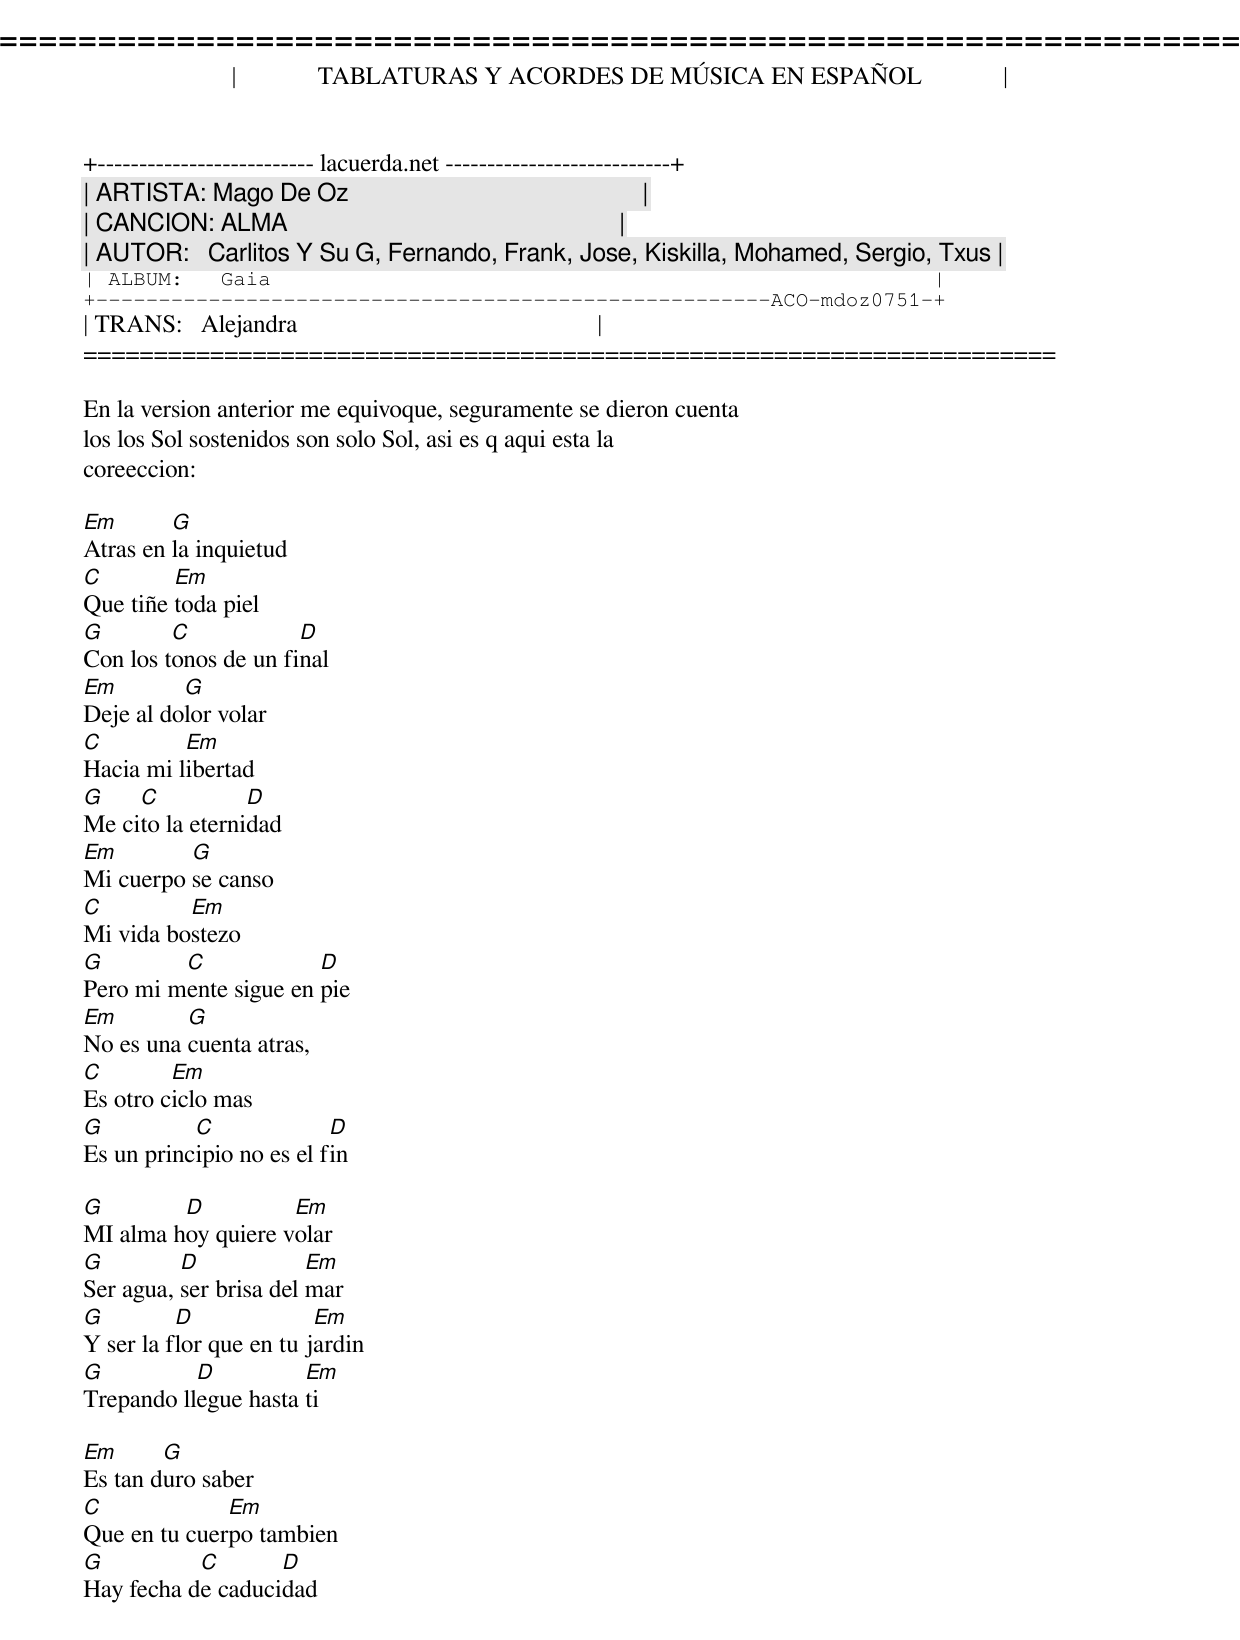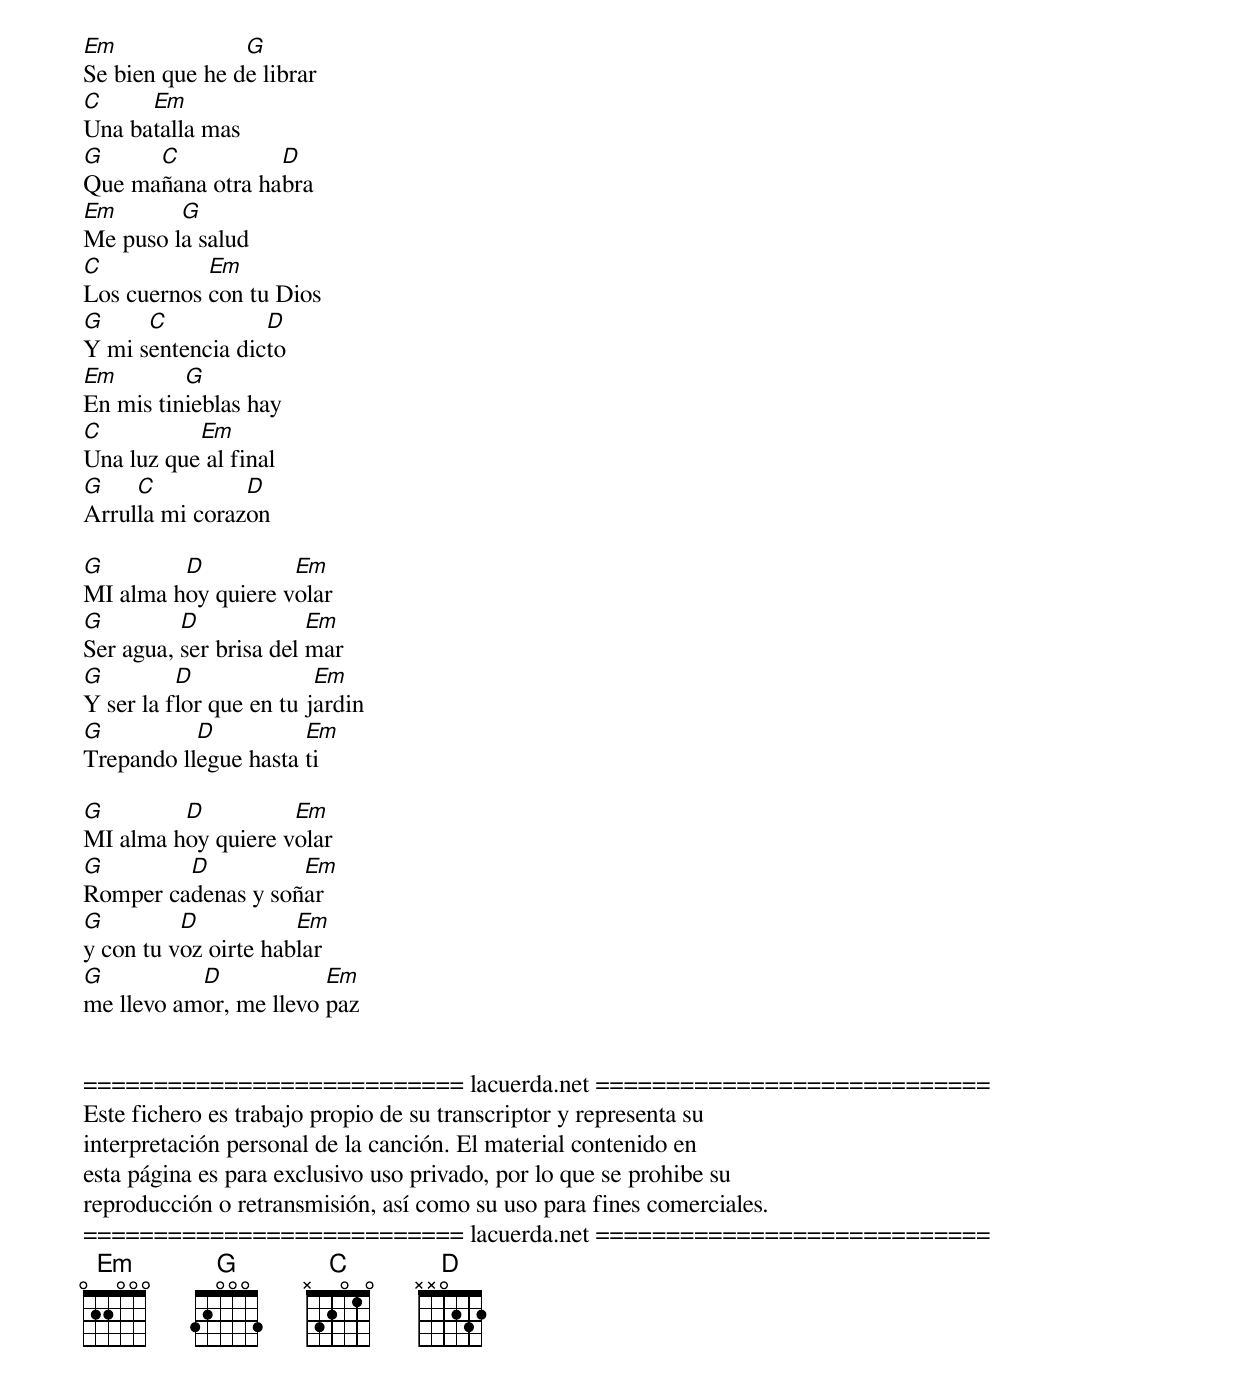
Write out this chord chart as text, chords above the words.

=====================================================================
|             TABLATURAS Y ACORDES DE MÚSICA EN ESPAÑOL             |
+-------------------------- lacuerda.net ---------------------------+
| ARTISTA: Mago De Oz                                               |
| CANCION: ALMA                                                     |
| AUTOR:   Carlitos Y Su G, Fernando, Frank, Jose, Kiskilla, Mohamed, Sergio, Txus |
| ALBUM:   Gaia                                                     |
+------------------------------------------------------ACO-mdoz0751-+
| TRANS:   Alejandra                                                |
=====================================================================

En la version anterior me equivoque, seguramente se dieron cuenta
los los Sol sostenidos son solo Sol, asi es q aqui esta la
coreeccion:

Em       G
Atras en la inquietud
C        Em
Que tiñe toda piel
G        C            D
Con los tonos de un final
Em        G
Deje al dolor volar
C         Em
Hacia mi libertad
G    C           D
Me cito la eternidad
Em        G
Mi cuerpo se canso
C         Em
Mi vida bostezo
G        C             D
Pero mi mente sigue en pie
Em        G
No es una cuenta atras,
C        Em
Es otro ciclo mas
G          C              D
Es un principio no es el fin

G        D          Em
MI alma hoy quiere volar
G         D             Em
Ser agua, ser brisa del mar
G         D              Em
Y ser la flor que en tu jardin
G          D          Em
Trepando llegue hasta ti

Em      G
Es tan duro saber
C             Em
Que en tu cuerpo tambien
G          C       D
Hay fecha de caducidad
Em              G
Se bien que he de librar
C     Em
Una batalla mas
G     C           D
Que mañana otra habra
Em       G
Me puso la salud
C           Em
Los cuernos con tu Dios
G     C           D
Y mi sentencia dicto
Em        G
En mis tinieblas hay
C          Em
Una luz que al final
G    C          D
Arrulla mi corazon

G        D          Em
MI alma hoy quiere volar
G         D             Em
Ser agua, ser brisa del mar
G         D              Em
Y ser la flor que en tu jardin
G          D          Em
Trepando llegue hasta ti

G        D          Em
MI alma hoy quiere volar
G        D          Em
Romper cadenas y soñar
G         D           Em
y con tu voz oirte hablar
G          D            Em
me llevo amor, me llevo paz


=========================== lacuerda.net ============================
Este fichero es trabajo propio de su transcriptor y representa su
interpretación personal de la canción. El material contenido en
esta página es para exclusivo uso privado, por lo que se prohibe su
reproducción o retransmisión, así como su uso para fines comerciales.
=========================== lacuerda.net ============================
